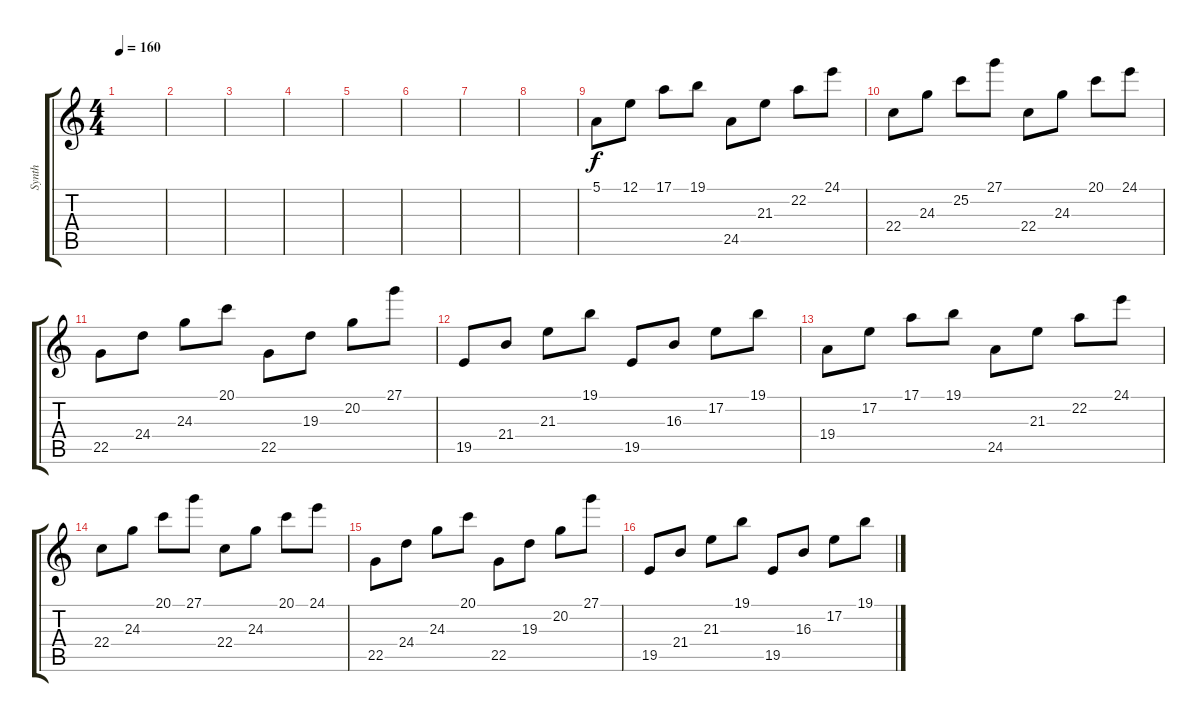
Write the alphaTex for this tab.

\track ("Synth" "Synth") {instrument stringensemble1}
\staff {score tabs}
\tuning (E4 B3 G3 D3 A2 E2) {hide}
\ts (4 4)
\tempo 160
\clef g2
\ks c
|
|
|
|
|
|
|
|
5.1.8{volume 10 instrument stringensemble1} 12.1.8 17.1.8 19.1.8 24.5.8 21.3.8 22.2.8 24.1.8 |
22.4.8 24.3.8 25.2.8 27.1.8 22.4.8 24.3.8 20.1.8 24.1.8 |
22.5.8 24.4.8 24.3.8 20.1.8 22.5.8 19.3.8 20.2.8 27.1.8 |
19.5.8 21.4.8 21.3.8 19.1.8 19.5.8 16.3.8 17.2.8 19.1.8 |
19.4.8 17.2.8 17.1.8 19.1.8 24.5.8 21.3.8 22.2.8 24.1.8 |
22.4.8 24.3.8 20.1.8 27.1.8 22.4.8 24.3.8 20.1.8 24.1.8 |
22.5.8 24.4.8 24.3.8 20.1.8 22.5.8 19.3.8 20.2.8 27.1.8 |
19.5.8 21.4.8 21.3.8 19.1.8 19.5.8 16.3.8 17.2.8 19.1.8
